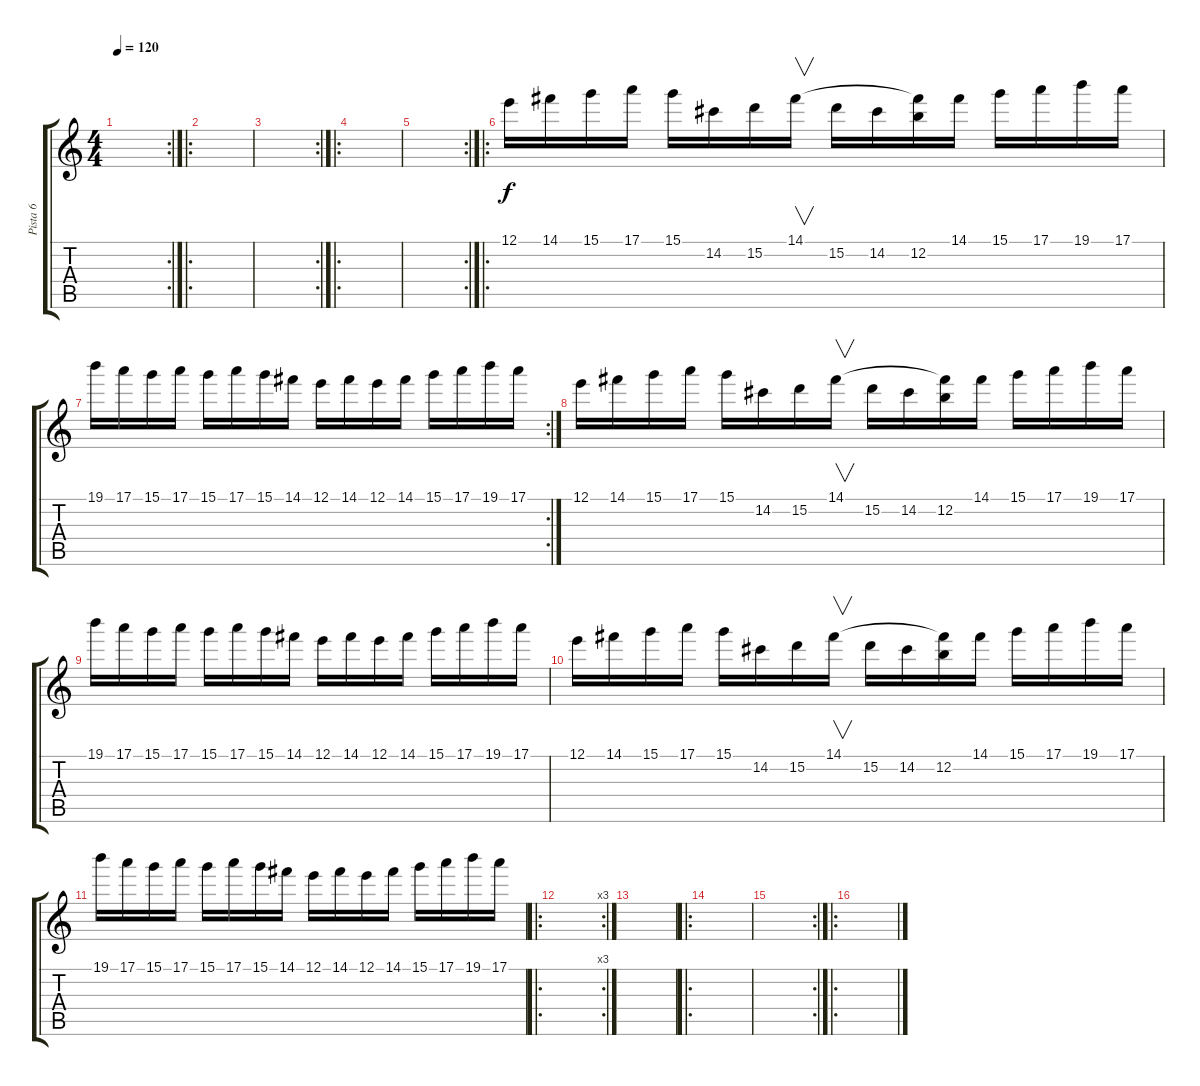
\track ("Pista 6" "Pista 6") {instrument overdrivenguitar}
\staff {score tabs}
\tuning (E4 B3 G3 D3 A2 E2) {hide}
\rc 2
\ts (4 4)
\tempo 120
\clef g2
\ks c
|
\ro
|
\rc 2
|
\ro
|
\rc 2
|
\ro
12.1.16 14.1.16 15.1.16 17.1.16 15.1.16 14.2.16 15.2.16 14.1.16{v} 15.2.16 14.2.16 (14.1{t} 12.2).16 14.1.16 15.1.16 17.1.16 19.1.16 17.1.16 |
\rc 2
19.1.16 17.1.16 15.1.16 17.1.16 15.1.16 17.1.16 15.1.16 14.1.16 12.1.16 14.1.16 12.1.16 14.1.16 15.1.16 17.1.16 19.1.16 17.1.16 |
12.1.16 14.1.16 15.1.16 17.1.16 15.1.16 14.2.16 15.2.16 14.1.16{v} 15.2.16 14.2.16 (14.1{t} 12.2).16 14.1.16 15.1.16 17.1.16 19.1.16 17.1.16 |
19.1.16 17.1.16 15.1.16 17.1.16 15.1.16 17.1.16 15.1.16 14.1.16 12.1.16 14.1.16 12.1.16 14.1.16 15.1.16 17.1.16 19.1.16 17.1.16 |
12.1.16 14.1.16 15.1.16 17.1.16 15.1.16 14.2.16 15.2.16 14.1.16{v} 15.2.16 14.2.16 (14.1{t} 12.2).16 14.1.16 15.1.16 17.1.16 19.1.16 17.1.16 |
19.1.16 17.1.16 15.1.16 17.1.16 15.1.16 17.1.16 15.1.16 14.1.16 12.1.16 14.1.16 12.1.16 14.1.16 15.1.16 17.1.16 19.1.16 17.1.16 |
\ro
\rc 3
|
|
\ro
|
\rc 2
|
\ro
